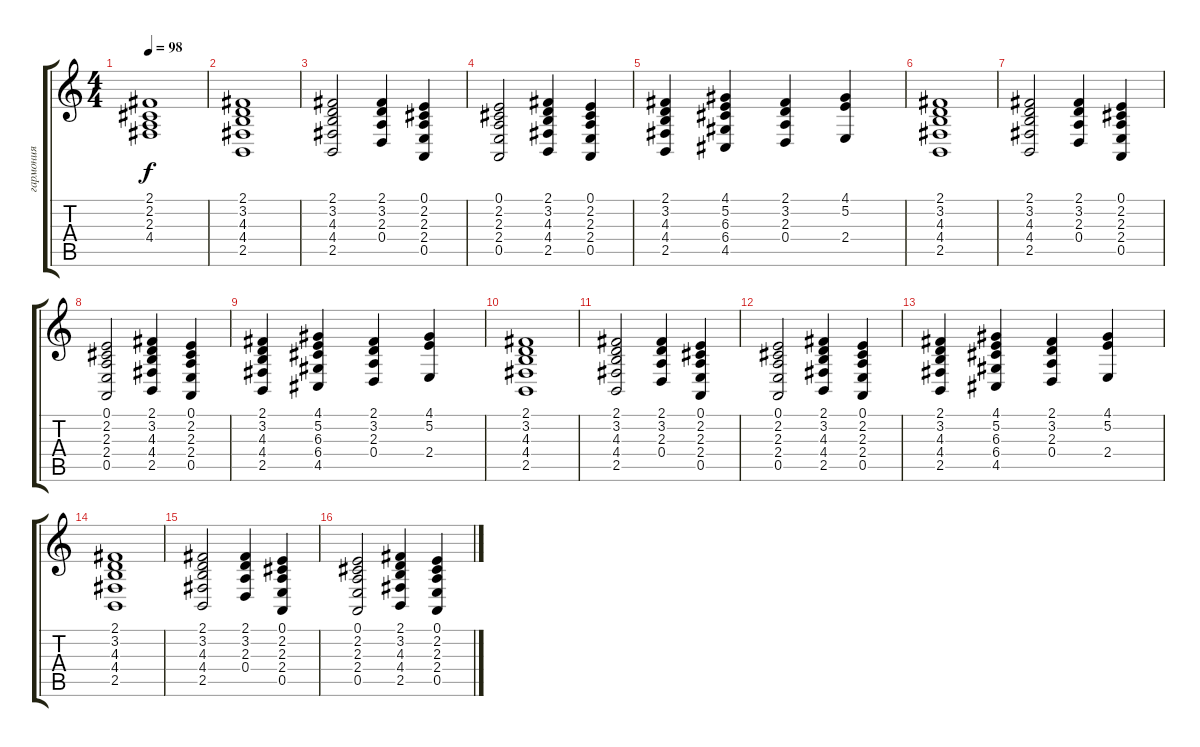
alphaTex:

\track ("гармония" "гармония") {instrument pad8sweep}
\staff {score tabs}
\tuning (E4 B3 G3 D3 A2 E2) {hide}
\ts (4 4)
\tempo 98
\clef g2
\ks c
(2.1 2.2 2.3 4.4).1{dy f} |
(2.1 3.2 4.3 4.4 2.5).1 |
(2.1 3.2 4.3 4.4 2.5).2 (2.1 3.2 2.3 0.4).4 (0.1 2.2 2.3 2.4 0.5).4 |
(0.1 2.2 2.3 2.4 0.5).2 (2.1 3.2 4.3 4.4 2.5).4 (0.1 2.2 2.3 2.4 0.5).4 |
(2.1 3.2 4.3 4.4 2.5).4 (4.1 5.2 6.3 6.4 4.5).4 (2.1 3.2 2.3 0.4).4 (4.1 5.2 2.4).4 |
(2.1 3.2 4.3 4.4 2.5).1 |
(2.1 3.2 4.3 4.4 2.5).2 (2.1 3.2 2.3 0.4).4 (0.1 2.2 2.3 2.4 0.5).4 |
(0.1 2.2 2.3 2.4 0.5).2 (2.1 3.2 4.3 4.4 2.5).4 (0.1 2.2 2.3 2.4 0.5).4 |
(2.1 3.2 4.3 4.4 2.5).4 (4.1 5.2 6.3 6.4 4.5).4 (2.1 3.2 2.3 0.4).4 (4.1 5.2 2.4).4 |
(2.1 3.2 4.3 4.4 2.5).1 |
(2.1 3.2 4.3 4.4 2.5).2 (2.1 3.2 2.3 0.4).4 (0.1 2.2 2.3 2.4 0.5).4 |
(0.1 2.2 2.3 2.4 0.5).2 (2.1 3.2 4.3 4.4 2.5).4 (0.1 2.2 2.3 2.4 0.5).4 |
(2.1 3.2 4.3 4.4 2.5).4 (4.1 5.2 6.3 6.4 4.5).4 (2.1 3.2 2.3 0.4).4 (4.1 5.2 2.4).4 |
(2.1 3.2 4.3 4.4 2.5).1 |
(2.1 3.2 4.3 4.4 2.5).2 (2.1 3.2 2.3 0.4).4 (0.1 2.2 2.3 2.4 0.5).4 |
(0.1 2.2 2.3 2.4 0.5).2 (2.1 3.2 4.3 4.4 2.5).4 (0.1 2.2 2.3 2.4 0.5).4
